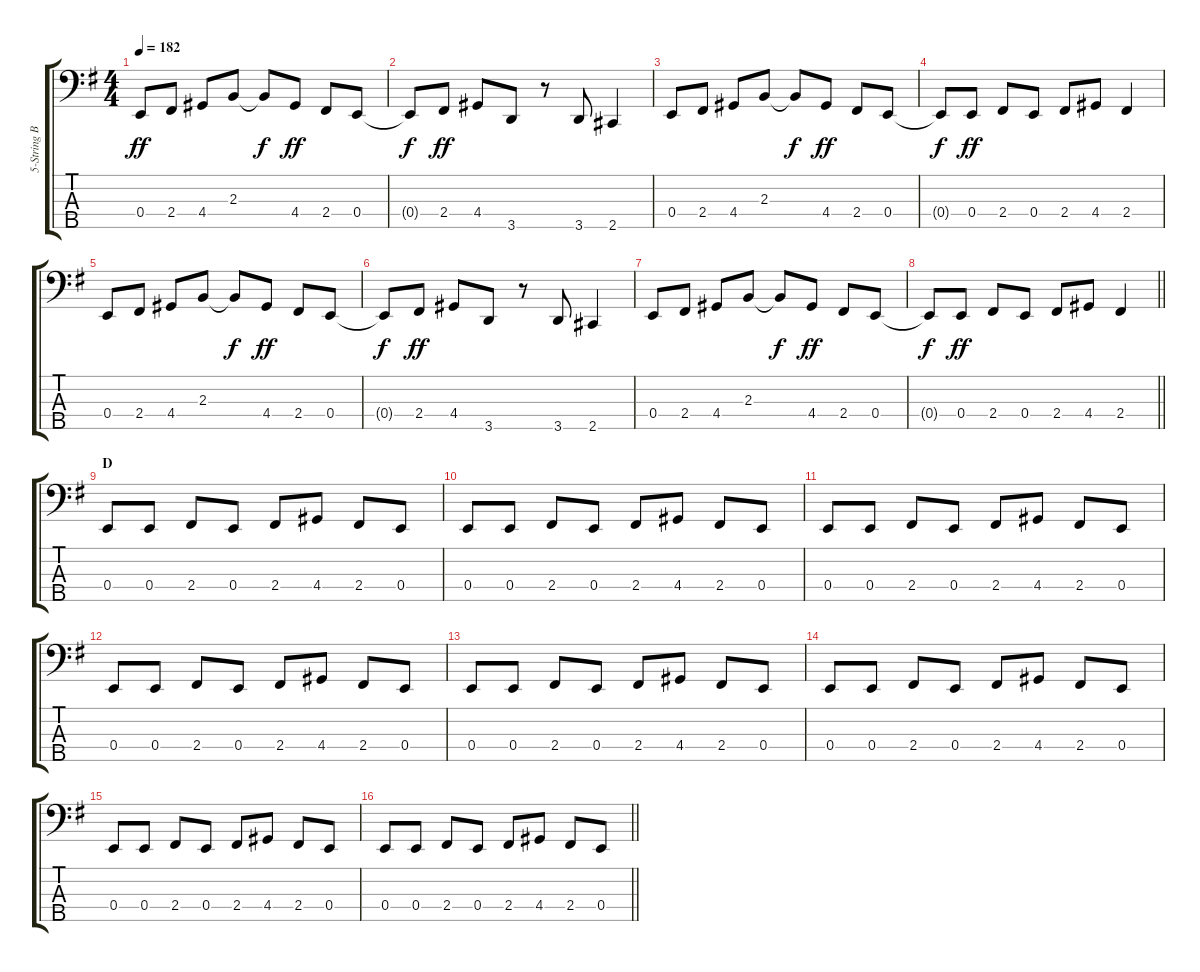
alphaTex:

\track ("5-String Bass" "5-String B") {instrument electricbassfinger}
\staff {score tabs}
\tuning (G2 D2 A1 E1 B0) {hide}
\ts (4 4)
\tempo 182
\clef f4
\ks g
0.4.8{dy ff} 2.4.8 4.4.8 2.3.8 2.3{t}.8{dy f} 4.4.8{dy ff} 2.4.8 0.4.8 |
0.4{t}.8{dy f} 2.4.8{dy ff} 4.4.8 3.5.8 r.8 3.5.8 2.5.4 |
0.4.8 2.4.8 4.4.8 2.3.8 2.3{t}.8{dy f} 4.4.8{dy ff} 2.4.8 0.4.8 |
0.4{t}.8{dy f} 0.4.8{dy ff} 2.4.8 0.4.8 2.4.8 4.4.8 2.4.4 |
0.4.8 2.4.8 4.4.8 2.3.8 2.3{t}.8{dy f} 4.4.8{dy ff} 2.4.8 0.4.8 |
0.4{t}.8{dy f} 2.4.8{dy ff} 4.4.8 3.5.8 r.8 3.5.8 2.5.4 |
0.4.8 2.4.8 4.4.8 2.3.8 2.3{t}.8{dy f} 4.4.8{dy ff} 2.4.8 0.4.8 |
\barLineRight lightlight
0.4{t}.8{dy f} 0.4.8{dy ff} 2.4.8 0.4.8 2.4.8 4.4.8 2.4.4 |
\section ("" "D")
0.4.8 0.4.8 2.4.8 0.4.8 2.4.8 4.4.8 2.4.8 0.4.8 |
0.4.8 0.4.8 2.4.8 0.4.8 2.4.8 4.4.8 2.4.8 0.4.8 |
0.4.8 0.4.8 2.4.8 0.4.8 2.4.8 4.4.8 2.4.8 0.4.8 |
0.4.8 0.4.8 2.4.8 0.4.8 2.4.8 4.4.8 2.4.8 0.4.8 |
0.4.8 0.4.8 2.4.8 0.4.8 2.4.8 4.4.8 2.4.8 0.4.8 |
0.4.8 0.4.8 2.4.8 0.4.8 2.4.8 4.4.8 2.4.8 0.4.8 |
0.4.8 0.4.8 2.4.8 0.4.8 2.4.8 4.4.8 2.4.8 0.4.8 |
\barLineRight lightlight
0.4.8 0.4.8 2.4.8 0.4.8 2.4.8 4.4.8 2.4.8 0.4.8
